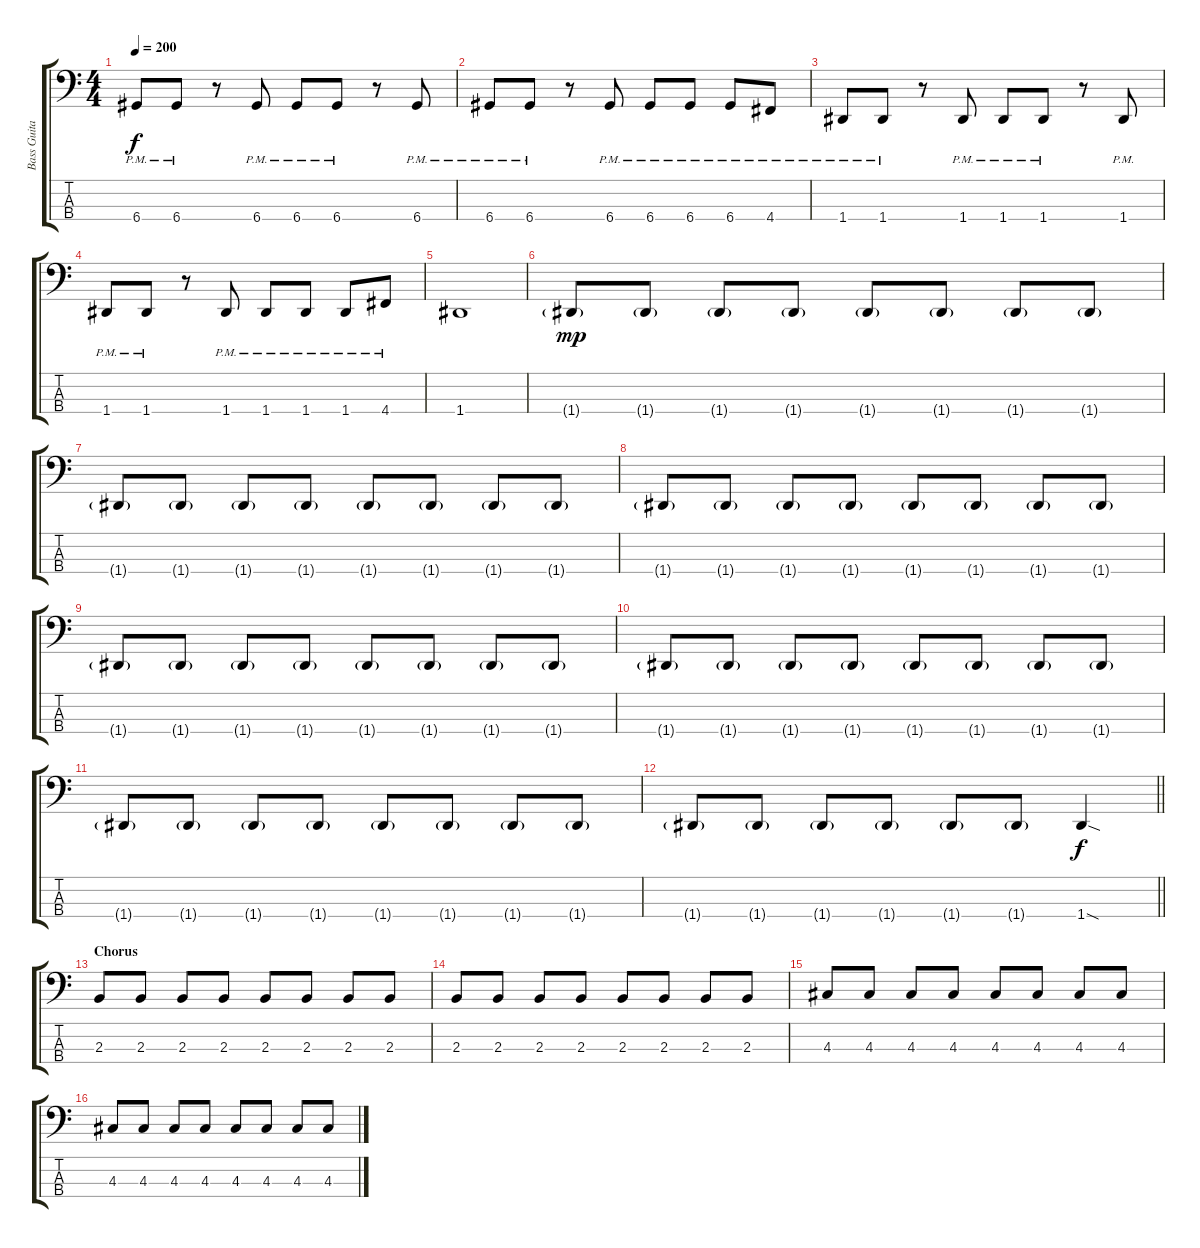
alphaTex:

\track ("Bass Guitar" "Bass Guita") {instrument slapbass2}
\staff {score tabs}
\tuning (G2 D2 A1 D1) {hide}
\ts (4 4)
\tempo 200
\clef f4
\ks c
6.4{pm}.8{dy f} 6.4{pm}.8 r.8 6.4{pm}.8 6.4{pm}.8 6.4{pm}.8 r.8 6.4{pm}.8 |
6.4{pm}.8 6.4{pm}.8 r.8 6.4{pm}.8 6.4{pm}.8 6.4{pm}.8 6.4{pm}.8 4.4{pm}.8 |
1.4{pm}.8 1.4{pm}.8 r.8 1.4{pm}.8 1.4{pm}.8 1.4{pm}.8 r.8 1.4{pm}.8 |
1.4{pm}.8 1.4{pm}.8 r.8 1.4{pm}.8 1.4{pm}.8 1.4{pm}.8 1.4{pm}.8 4.4{pm}.8 |
1.4.1 |
1.4{g}.8{dy mp} 1.4{g}.8 1.4{g}.8 1.4{g}.8 1.4{g}.8 1.4{g}.8 1.4{g}.8 1.4{g}.8 |
1.4{g}.8 1.4{g}.8 1.4{g}.8 1.4{g}.8 1.4{g}.8 1.4{g}.8 1.4{g}.8 1.4{g}.8 |
1.4{g}.8 1.4{g}.8 1.4{g}.8 1.4{g}.8 1.4{g}.8 1.4{g}.8 1.4{g}.8 1.4{g}.8 |
1.4{g}.8 1.4{g}.8 1.4{g}.8 1.4{g}.8 1.4{g}.8 1.4{g}.8 1.4{g}.8 1.4{g}.8 |
1.4{g}.8 1.4{g}.8 1.4{g}.8 1.4{g}.8 1.4{g}.8 1.4{g}.8 1.4{g}.8 1.4{g}.8 |
1.4{g}.8 1.4{g}.8 1.4{g}.8 1.4{g}.8 1.4{g}.8 1.4{g}.8 1.4{g}.8 1.4{g}.8 |
\barLineRight lightlight
1.4{g}.8 1.4{g}.8 1.4{g}.8 1.4{g}.8 1.4{g}.8 1.4{g}.8 1.4{sod}.4{dy f} |
\section ("" "Chorus")
2.3.8 2.3.8 2.3.8 2.3.8 2.3.8 2.3.8 2.3.8 2.3.8 |
2.3.8 2.3.8 2.3.8 2.3.8 2.3.8 2.3.8 2.3.8 2.3.8 |
4.3.8 4.3.8 4.3.8 4.3.8 4.3.8 4.3.8 4.3.8 4.3.8 |
4.3.8 4.3.8 4.3.8 4.3.8 4.3.8 4.3.8 4.3.8 4.3.8
